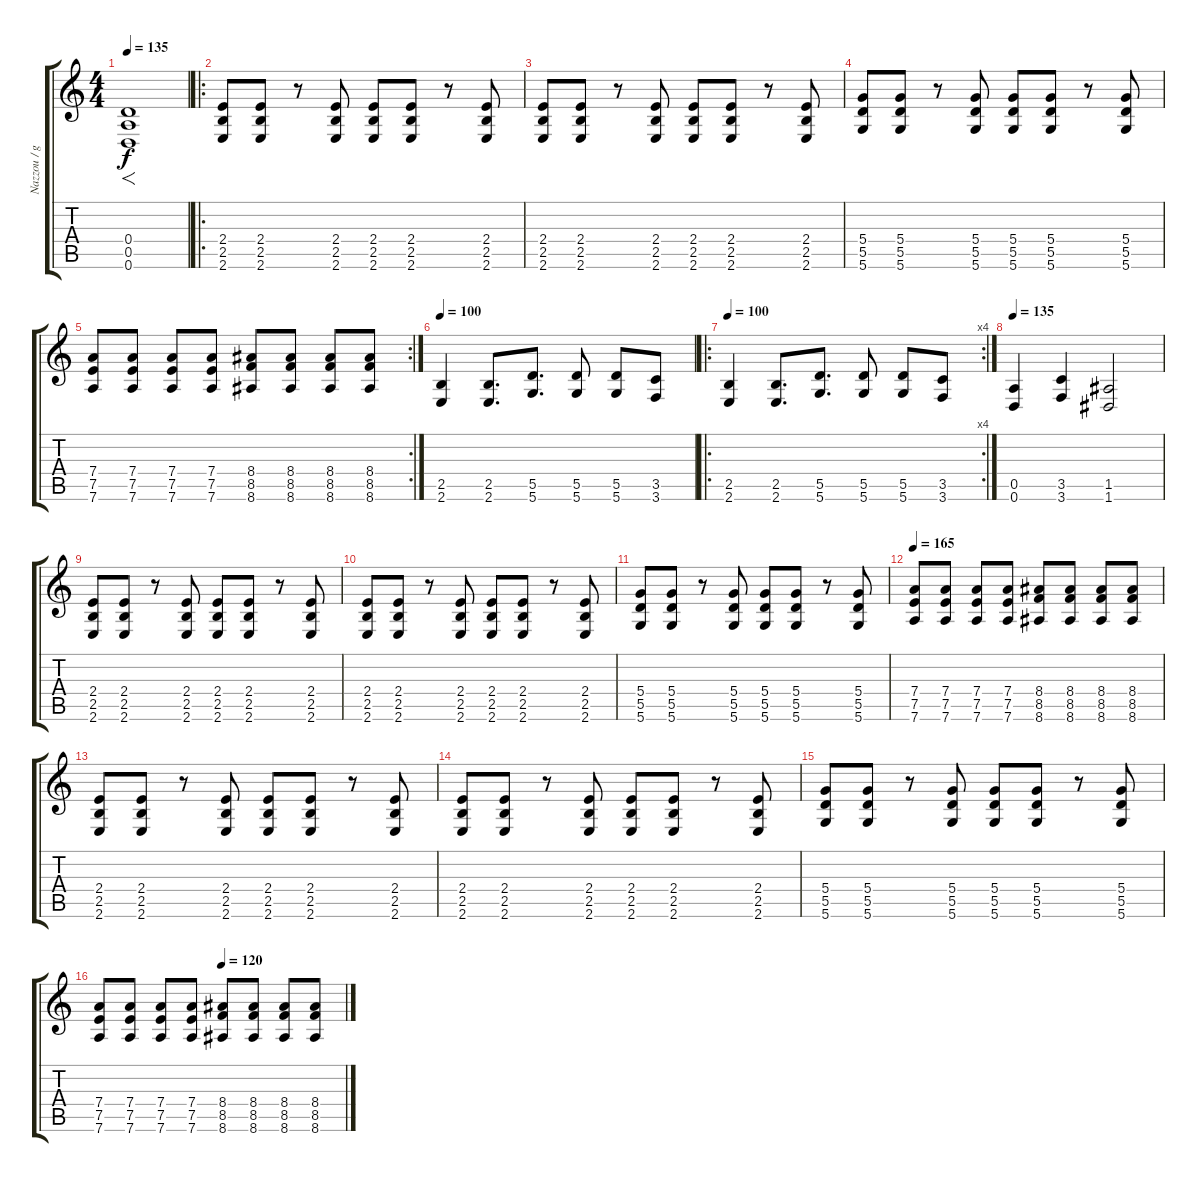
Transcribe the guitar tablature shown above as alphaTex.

\track ("Nazzou / guitar 1" "Nazzou / g") {instrument distortionguitar}
\staff {score tabs}
\tuning (E4 B3 G3 D3 A2 D2) {hide}
\ts (4 4)
\tempo 135
\clef g2
\ks c
(0.4 0.5 0.6).1{f dy f instrument distortionguitar} |
\ro
(2.4 2.5 2.6).8 (2.4 2.5 2.6).8 r.8 (2.4 2.5 2.6).8 (2.4 2.5 2.6).8 (2.4 2.5 2.6).8 r.8 (2.4 2.5 2.6).8 |
(2.4 2.5 2.6).8 (2.4 2.5 2.6).8 r.8 (2.4 2.5 2.6).8 (2.4 2.5 2.6).8 (2.4 2.5 2.6).8 r.8 (2.4 2.5 2.6).8 |
(5.4 5.5 5.6).8 (5.4 5.5 5.6).8 r.8 (5.4 5.5 5.6).8 (5.4 5.5 5.6).8 (5.4 5.5 5.6).8 r.8 (5.4 5.5 5.6).8 |
\rc 2
(7.4 7.5 7.6).8 (7.4 7.5 7.6).8 (7.4 7.5 7.6).8 (7.4 7.5 7.6).8 (8.4 8.5 8.6).8 (8.4 8.5 8.6).8 (8.4 8.5 8.6).8 (8.4 8.5 8.6).8 |
\tempo 100
(2.5 2.6).4 (2.5 2.6).8{d} (5.5 5.6).8{d} (5.5 5.6).8 (5.5 5.6).8 (3.5 3.6).8 |
\ro
\rc 4
\tempo 100
(2.5 2.6).4 (2.5 2.6).8{d} (5.5 5.6).8{d} (5.5 5.6).8 (5.5 5.6).8 (3.5 3.6).8 |
\tempo 135
(0.5 0.6).4 (3.5 3.6).4 (1.5 1.6).2 |
(2.4 2.5 2.6).8 (2.4 2.5 2.6).8 r.8 (2.4 2.5 2.6).8 (2.4 2.5 2.6).8 (2.4 2.5 2.6).8 r.8 (2.4 2.5 2.6).8 |
(2.4 2.5 2.6).8 (2.4 2.5 2.6).8 r.8 (2.4 2.5 2.6).8 (2.4 2.5 2.6).8 (2.4 2.5 2.6).8 r.8 (2.4 2.5 2.6).8 |
(5.4 5.5 5.6).8 (5.4 5.5 5.6).8 r.8 (5.4 5.5 5.6).8 (5.4 5.5 5.6).8 (5.4 5.5 5.6).8 r.8 (5.4 5.5 5.6).8 |
\tempo 165
(7.4 7.5 7.6).8 (7.4 7.5 7.6).8 (7.4 7.5 7.6).8 (7.4 7.5 7.6).8 (8.4 8.5 8.6).8 (8.4 8.5 8.6).8 (8.4 8.5 8.6).8 (8.4 8.5 8.6).8 |
(2.4 2.5 2.6).8 (2.4 2.5 2.6).8 r.8 (2.4 2.5 2.6).8 (2.4 2.5 2.6).8 (2.4 2.5 2.6).8 r.8 (2.4 2.5 2.6).8 |
(2.4 2.5 2.6).8 (2.4 2.5 2.6).8 r.8 (2.4 2.5 2.6).8 (2.4 2.5 2.6).8 (2.4 2.5 2.6).8 r.8 (2.4 2.5 2.6).8 |
(5.4 5.5 5.6).8 (5.4 5.5 5.6).8 r.8 (5.4 5.5 5.6).8 (5.4 5.5 5.6).8 (5.4 5.5 5.6).8 r.8 (5.4 5.5 5.6).8 |
\tempo (120 0.5)
(7.4 7.5 7.6).8 (7.4 7.5 7.6).8 (7.4 7.5 7.6).8 (7.4 7.5 7.6).8 (8.4 8.5 8.6).8 (8.4 8.5 8.6).8 (8.4 8.5 8.6).8 (8.4 8.5 8.6).8
